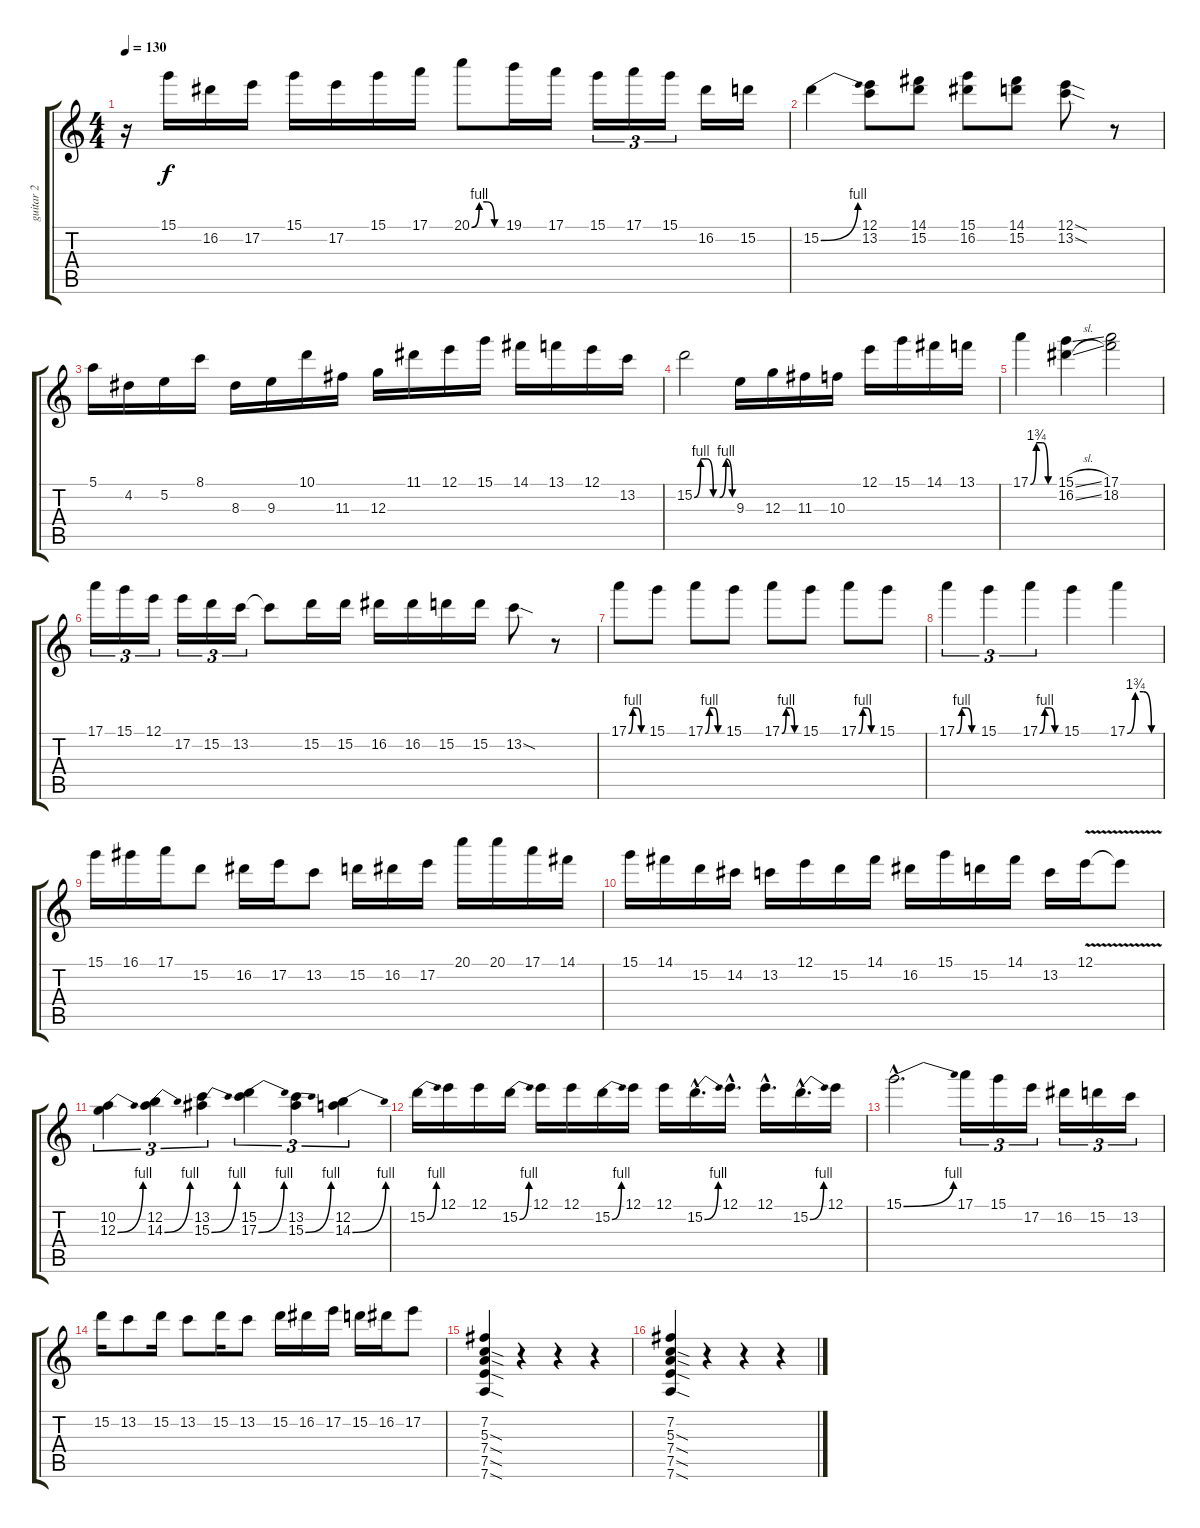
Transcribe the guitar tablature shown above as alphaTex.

\track ("guitar 2" "guitar 2") {instrument electricguitarjazz}
\staff {score tabs}
\tuning (E4 B3 G3 D3 A2 D2) {hide}
\ts (4 4)
\tempo 130
\clef g2
\ks c
r.16{dy f} 15.1.16 16.2.16 17.2.16 15.1.16 17.2.16 15.1.16 17.1.16 20.1{be (custom 0 0 15 4 30 4 45 0 60 0)}.8 19.1.16 17.1.16 15.1.16{tu (3 2)} 17.1.16{tu (3 2)} 15.1.16{tu (3 2)} 16.2.16 15.2.16 |
15.2{be (bend 0 0 60 4)}.4 (12.1 13.2).8 (14.1 15.2).8 (15.1 16.2).8 (14.1 15.2).8 (12.1{sod} 13.2{sod}).8 r.8 |
5.1.16 4.2.16 5.2.16 8.1.16 8.3.16 9.3.16 10.1.16 11.3.16 12.3.16 11.1.16 12.1.16 15.1.16 14.1.16 13.1.16 12.1.16 13.2.16 |
15.2{be (custom 0 0 10 4 20 4 30 0 40 0 50 4 60 0)}.2 9.3.16 12.3.16 11.3.16 10.3.16 12.1.16 15.1.16 14.1.16 13.1.16 |
17.1{be (custom 0 0 15 7 30 7 45 0 60 0)}.4 (15.1{sl} 16.2{sl}).4 (17.1 18.2).2 |
17.1.16{tu (3 2)} 15.1.16{tu (3 2)} 12.1.16{tu (3 2)} 17.2.16{tu (3 2)} 15.2.16{tu (3 2)} 13.2.16{tu (3 2)} 13.2{t}.8 15.2.16 15.2.16 16.2.16 16.2.16 15.2.16 15.2.16 13.2{sod}.8 r.8 |
17.1{be (custom 0 0 15 4 30 4 45 0 60 0)}.8 15.1.8 17.1{be (custom 0 0 15 4 30 4 45 0 60 0)}.8 15.1.8 17.1{be (custom 0 0 15 4 30 4 45 0 60 0)}.8 15.1.8 17.1{be (custom 0 0 15 4 30 4 45 0 60 0)}.8 15.1.8 |
17.1{be (custom 0 0 15 4 30 4 45 0 60 0)}.4{tu (3 2)} 15.1.4{tu (3 2)} 17.1{be (custom 0 0 15 4 30 4 45 0 60 0)}.4{tu (3 2)} 15.1.4 17.1{be (custom 0 0 15 7 30 7 45 0 60 0)}.4 |
15.1.16 16.1.16 17.1.16 15.2.8 16.2.16 17.2.16 13.2.8 15.2.16 16.2.16 17.2.16 20.1.16 20.1.16 17.1.16 14.1.16 |
15.1.16 14.1.16 15.2.16 14.2.16 13.2.16 12.1.16 15.2.16 14.1.16 16.2.16 15.1.16 15.2.16 14.1.16 13.2.16 12.1{v}.16 12.1{t}.8 |
(10.2 12.3{be (bend 0 0 60 4)}).4{tu (3 2)} (12.2 14.3{be (bend 0 0 60 4)}).4{tu (3 2)} (13.2 15.3{be (bend 0 0 60 4)}).4{tu (3 2)} (15.2 17.3{be (bend 0 0 60 4)}).4{tu (3 2)} (13.2 15.3{be (bend 0 0 60 4)}).4{tu (3 2)} (12.2 14.3{be (bend 0 0 60 4)}).4{tu (3 2)} |
15.2{be (bend 0 0 60 4)}.16 12.1.16 12.1.16 15.2{be (bend 0 0 60 4)}.16 12.1.16 12.1.16 15.2{be (bend 0 0 60 4)}.16 12.1.16 12.1.16 15.2{be (bend 0 0 60 4) hac}.16{d} 12.1{hac}.16{d} 12.1{hac}.16{d} 15.2{be (bend 0 0 60 4) hac}.16{d} 12.1.16 |
15.1{be (bend 0 0 60 4) hac}.2{d} 17.1.16{tu (3 2)} 15.1.16{tu (3 2)} 17.2.16{tu (3 2)} 16.2.16{tu (3 2)} 15.2.16{tu (3 2)} 13.2.16{tu (3 2)} |
15.2.16 13.2.8 15.2.16 13.2.8 15.2.16 13.2.8 15.2.16 16.2.16 17.2.16 15.2.16 16.2.16 17.2.8 |
(7.2 5.3{sod} 7.4{sod} 7.5{sod} 7.6{sod}).4 r.4 r.4 r.4 |
(7.2 5.3{sod} 7.4{sod} 7.5{sod} 7.6{sod}).4 r.4 r.4 r.4
